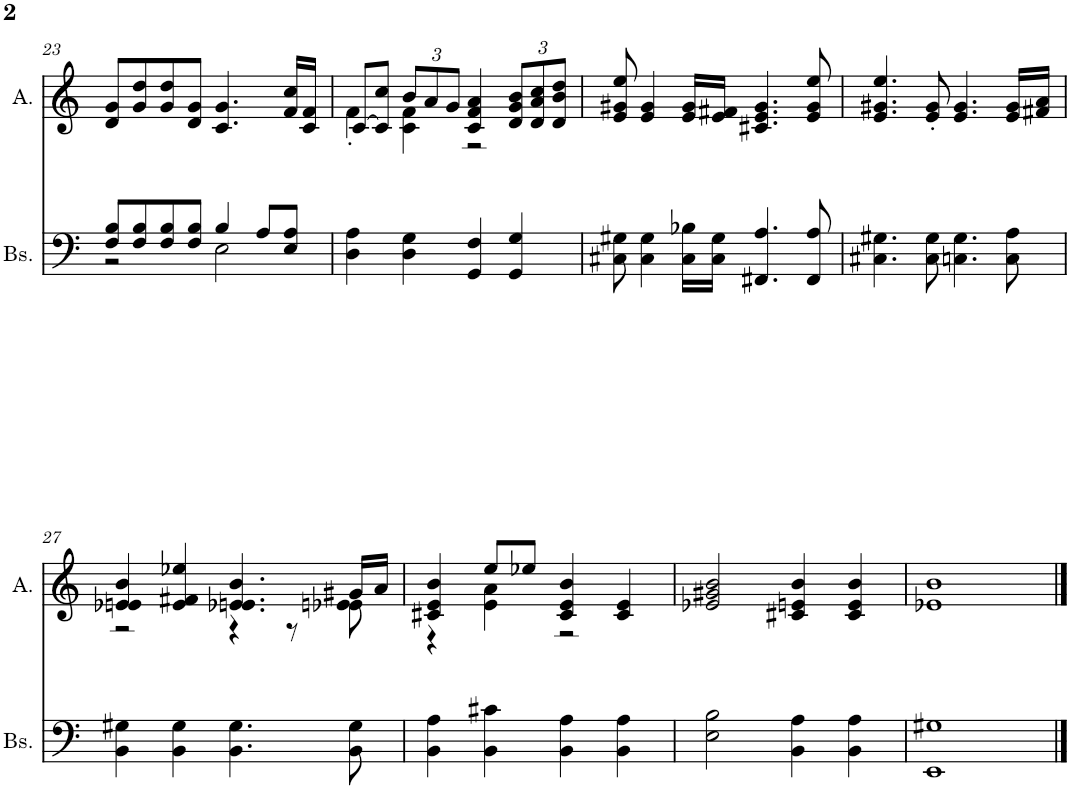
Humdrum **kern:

**kern	**kern
*part2	*part1
*staff2	*staff1
*I"Bas, Men	*I"Alt, Women
*I'Bs.	*I'A.
!!LO:PB:g=z
*clefF4	*clefG2
*k[]	*k[]
*M4/4	*M4/4
=23	=23
*^	*
8F/ 8B/L	2r	8d/ 8g/L
8F/ 8B/	.	8g/ 8dd/
8F/ 8B/	.	8g/ 8dd/
8F/ 8B/J	.	8d/ 8g/J
4B/	2E\	4.c/ 4.g/
8A/L	.	.
8E/ 8A/J	.	16f/ 16cc/LL
.	.	16c/ 16f/JJ
*v	*v	*
=24	=24
*	*^
4D\ 4A\	[8c/L	4f'\
.	8c/] 8cc/J	.
*	*Xbrackettup	*
4D\ 4G\	12b/L	4c\ 4f\
.	12a/	.
.	12g/J	.
4GG/ 4F/	4c/ 4f/ 4a/	2r
4GG/ 4G/	12d/ 12g/ 12b/L	.
.	12d/ 12a/ 12cc/	.
.	12d/ 12b/ 12dd/J	.
*	*v	*v
=25	=25
8C#X\ 8G#X\	8e/ 8g#X/ 8ee/
4C#\ 4G#\	4e/ 4g#/
16C#\ 16B-X\LL	16e/ 16g#/LL
16C#\ 16G#\JJ	16e/ 16f#X/JJ
4.FF#X/ 4.A/	4.c#X/ 4.e/ 4.g#/
8FF#/ 8A/	8e/ 8g#/ 8ee/
=26	=26
4.C#X\ 4.G#X\	4.e/ 4.g#X/ 4.ee/
8C#\ 8G#\	8e/' 8g#/'
4.Cn\ 4.G#\	4.e/ 4.g#/
8C\ 8A\	16e/ 16g#/LL
.	16f#X/ 16a/JJ
!!LO:LB:g=z
=27	=27
*	*^
4BB\ 4G#X\	4e-X/ 4en/ 4b/	2r
4BB\ 4G#\	4e/ 4f#X/ 4ee-X/	.
4.BB\ 4.G#\	4.e-X/ 4.en/ 4.b/	4r
.	.	8r
8BB\ 8G#\	16g#X/LL	8e-X\ 8en\
.	16a/JJ	.
=28	=28	=28
4BB\ 4A\	4c#X/ 4e/ 4b/	4r
4BB\ 4c#X\	8ee/L	4e\ 4a\
.	8ee-X/J	.
4BB\ 4A\	4c#/ 4e/ 4b/	2r
4BB\ 4A\	4c#/ 4e/	.
*	*v	*v
=29	=29
2E\ 2B\	2e-X/ 2g#X/ 2b/
4BB\ 4A\	4c#X/ 4en/ 4b/
4BB\ 4A\	4c#/ 4e/ 4b/
=30	=30
1EE 1G#X	1e-X 1b
==	==
*-	*-
